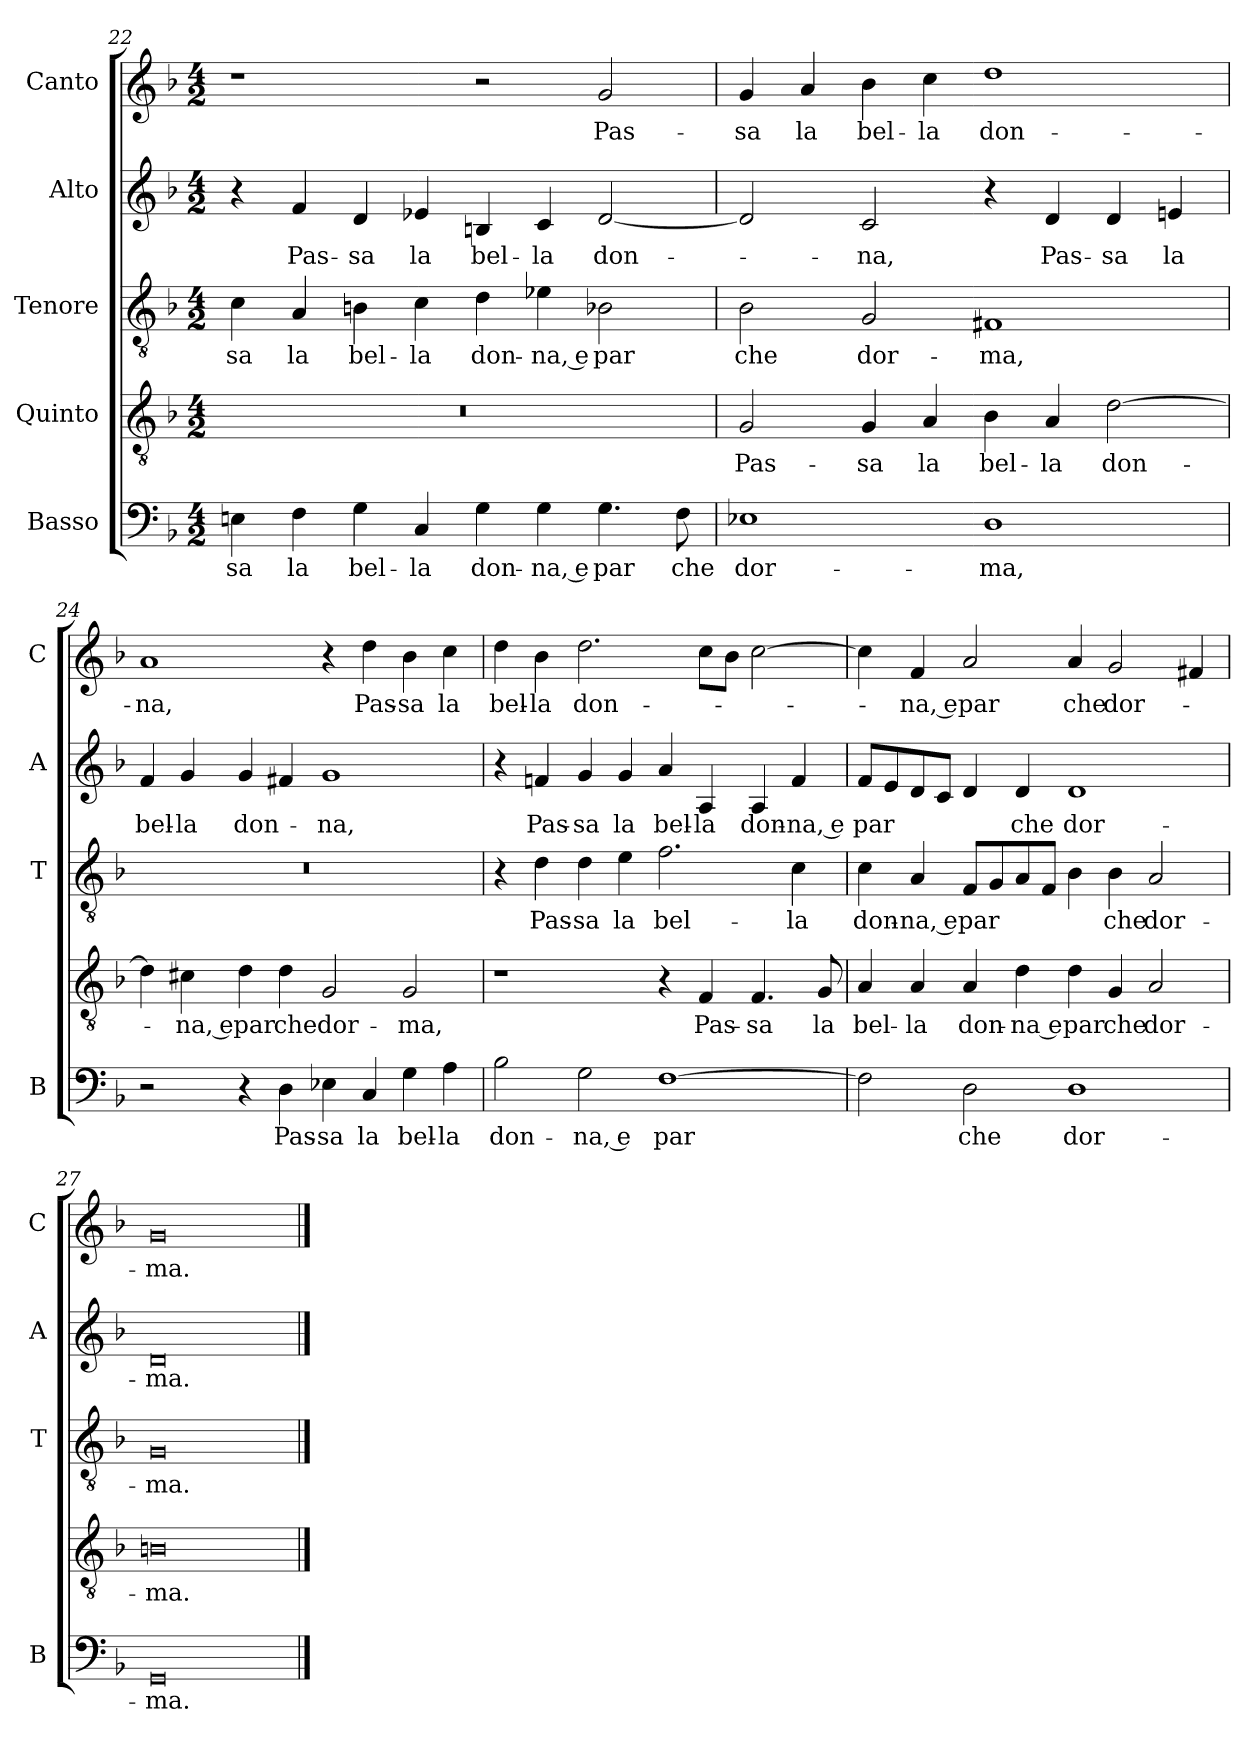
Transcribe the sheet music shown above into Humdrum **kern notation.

**kern	**text	**kern	**text	**kern	**text	**kern	**text	**kern	**text
*part5	*part5	*part4	*part4	*part3	*part3	*part2	*part2	*part1	*part1
*staff5	*staff5	*staff4	*staff4	*staff3	*staff3	*staff2	*staff2	*staff1	*staff1
*I"Basso	*	*I"Quinto	*	*I"Tenore	*	*I"Alto	*	*I"Canto	*
*I'B	*	*	*	*I'T	*	*I'A	*	*I'C	*
*clefF4	*	*clefGv2	*	*clefGv2	*	*clefG2	*	*clefG2	*
*k[b-]	*	*k[b-]	*	*k[b-]	*	*k[b-]	*	*k[b-]	*
*F:	*	*F:	*	*F:	*	*F:	*	*F:	*
*M4/2	*	*M4/2	*	*M4/2	*	*M4/2	*	*M4/2	*
=22	=22	=22	=22	=22	=22	=22	=22	=22	=22
4En	-sa	0r	.	4c	-sa	4r	.	1r	.
4F	la	.	.	4A	la	4f	Pas-	.	.
4G	bel-	.	.	4Bn	bel-	4d	-sa	.	.
4C	-la	.	.	4c	-la	4e-X	la	.	.
4G	don-	.	.	4d	don-	4Bn	bel-	2r	.
4G	-na, e	.	.	4e-X	-na, e	4c	-la	.	.
4.G	par	.	.	2B-X	par	[2d	don-	2g	Pas-
8F	che	.	.	.	.	.	.	.	.
=23	=23	=23	=23	=23	=23	=23	=23	=23	=23
1E-X	dor-	2G	Pas-	2B-	che	2d]	.	4g	-sa
.	.	.	.	.	.	.	.	4a	la
.	.	4G	-sa	2G	dor-	2c	-na,	4b-	bel-
.	.	4A	la	.	.	.	.	4cc	-la
1D	-ma,	4B-	bel-	1F#X	-ma,	4r	.	1dd	don-
.	.	4A	-la	.	.	4d	Pas-	.	.
.	.	[2d	don-	.	.	4d	-sa	.	.
.	.	.	.	.	.	4en	la	.	.
=24	=24	=24	=24	=24	=24	=24	=24	=24	=24
2r	.	4d]	.	0r	.	4f	bel-	1a	-na,
.	.	4c#X	-na, e	.	.	4g	-la	.	.
4r	.	4d	par	.	.	4g	don-	.	.
4D	Pas-	4d	che	.	.	4f#X	.	.	.
4E-X	-sa	2G	dor-	.	.	1g	-na,	4r	.
4C	la	.	.	.	.	.	.	4dd	Pas-
4G	bel-	2G	-ma,	.	.	.	.	4b-	-sa
4A	-la	.	.	.	.	.	.	4cc	la
=25	=25	=25	=25	=25	=25	=25	=25	=25	=25
2B-	don-	1r	.	4r	.	4r	.	4dd	bel-
.	.	.	.	4d	Pas-	4fn	Pas-	4b-	-la
2G	-na, e	.	.	4d	-sa	4g	-sa	2.dd	don-
.	.	.	.	4e	la	4g	la	.	.
[1F	par	4r	.	2.f	bel-	4a	bel-	.	.
.	.	4F	Pas-	.	.	4A	-la	8ccL	.
.	.	.	.	.	.	.	.	8b-J	.
.	.	4.F	-sa	.	.	4A	don-	[2cc	.
.	.	.	.	4c	-la	4f	-na, e	.	.
.	.	8G	la	.	.	.	.	.	.
=26	=26	=26	=26	=26	=26	=26	=26	=26	=26
2F]	.	4A	bel-	4c	don-	8fL	par	4cc]	.
.	.	.	.	.	.	8e	.	.	.
.	.	4A	-la	4A	-na, e	8d	.	4f	-na, e
.	.	.	.	.	.	8cJ	.	.	.
2D	che	4A	don-	8FL	par	4d	.	2a	par
.	.	.	.	8G	.	.	.	.	.
.	.	4d	-na e	8A	.	4d	che	.	.
.	.	.	.	8FJ	.	.	.	.	.
1D	dor-	4d	par	4B-	.	1d	dor-	4a	che
.	.	4G	che	4B-	che	.	.	2g	dor-
.	.	2A	dor-	2A	dor-	.	.	.	.
.	.	.	.	.	.	.	.	4f#X	.
=27	=27	=27	=27	=27	=27	=27	=27	=27	=27
0GG	-ma.	0Bn	-ma.	0G	-ma.	0d	-ma.	0g	-ma.
==	==	==	==	==	==	==	==	==	==
*-	*-	*-	*-	*-	*-	*-	*-	*-	*-
